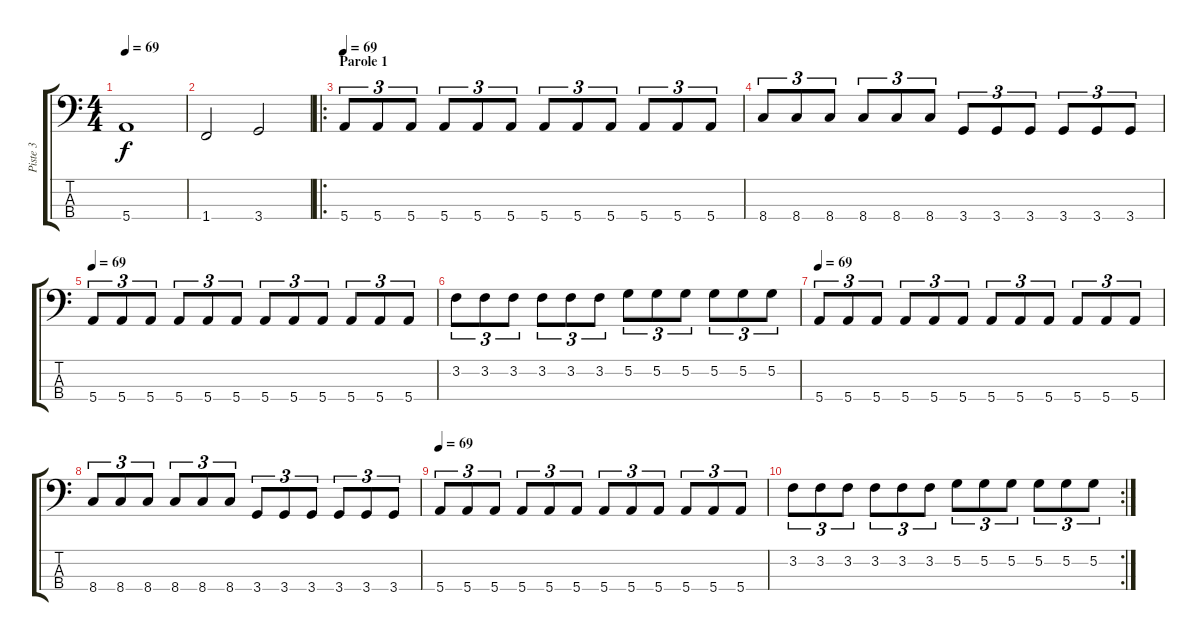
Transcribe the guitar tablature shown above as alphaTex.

\track ("Piste 3" "Piste 3") {instrument electricbassfinger}
\staff {score tabs}
\tuning (G2 D2 A1 E1) {hide}
\ts (4 4)
\tempo 69
\clef f4
\ks c
5.4.1{dy f} |
1.4.2 3.4.2 |
\ro
\section ("" "Parole 1")
\tempo 69
5.4.8{tu (3 2)} 5.4.8{tu (3 2)} 5.4.8{tu (3 2)} 5.4.8{tu (3 2)} 5.4.8{tu (3 2)} 5.4.8{tu (3 2)} 5.4.8{tu (3 2)} 5.4.8{tu (3 2)} 5.4.8{tu (3 2)} 5.4.8{tu (3 2)} 5.4.8{tu (3 2)} 5.4.8{tu (3 2)} |
8.4.8{tu (3 2)} 8.4.8{tu (3 2)} 8.4.8{tu (3 2)} 8.4.8{tu (3 2)} 8.4.8{tu (3 2)} 8.4.8{tu (3 2)} 3.4.8{tu (3 2)} 3.4.8{tu (3 2)} 3.4.8{tu (3 2)} 3.4.8{tu (3 2)} 3.4.8{tu (3 2)} 3.4.8{tu (3 2)} |
\tempo 69
5.4.8{tu (3 2)} 5.4.8{tu (3 2)} 5.4.8{tu (3 2)} 5.4.8{tu (3 2)} 5.4.8{tu (3 2)} 5.4.8{tu (3 2)} 5.4.8{tu (3 2)} 5.4.8{tu (3 2)} 5.4.8{tu (3 2)} 5.4.8{tu (3 2)} 5.4.8{tu (3 2)} 5.4.8{tu (3 2)} |
3.2.8{tu (3 2)} 3.2.8{tu (3 2)} 3.2.8{tu (3 2)} 3.2.8{tu (3 2)} 3.2.8{tu (3 2)} 3.2.8{tu (3 2)} 5.2.8{tu (3 2)} 5.2.8{tu (3 2)} 5.2.8{tu (3 2)} 5.2.8{tu (3 2)} 5.2.8{tu (3 2)} 5.2.8{tu (3 2)} |
\tempo 69
5.4.8{tu (3 2)} 5.4.8{tu (3 2)} 5.4.8{tu (3 2)} 5.4.8{tu (3 2)} 5.4.8{tu (3 2)} 5.4.8{tu (3 2)} 5.4.8{tu (3 2)} 5.4.8{tu (3 2)} 5.4.8{tu (3 2)} 5.4.8{tu (3 2)} 5.4.8{tu (3 2)} 5.4.8{tu (3 2)} |
8.4.8{tu (3 2)} 8.4.8{tu (3 2)} 8.4.8{tu (3 2)} 8.4.8{tu (3 2)} 8.4.8{tu (3 2)} 8.4.8{tu (3 2)} 3.4.8{tu (3 2)} 3.4.8{tu (3 2)} 3.4.8{tu (3 2)} 3.4.8{tu (3 2)} 3.4.8{tu (3 2)} 3.4.8{tu (3 2)} |
\tempo 69
5.4.8{tu (3 2)} 5.4.8{tu (3 2)} 5.4.8{tu (3 2)} 5.4.8{tu (3 2)} 5.4.8{tu (3 2)} 5.4.8{tu (3 2)} 5.4.8{tu (3 2)} 5.4.8{tu (3 2)} 5.4.8{tu (3 2)} 5.4.8{tu (3 2)} 5.4.8{tu (3 2)} 5.4.8{tu (3 2)} |
\rc 2
3.2.8{tu (3 2)} 3.2.8{tu (3 2)} 3.2.8{tu (3 2)} 3.2.8{tu (3 2)} 3.2.8{tu (3 2)} 3.2.8{tu (3 2)} 5.2.8{tu (3 2)} 5.2.8{tu (3 2)} 5.2.8{tu (3 2)} 5.2.8{tu (3 2)} 5.2.8{tu (3 2)} 5.2.8{tu (3 2)}
